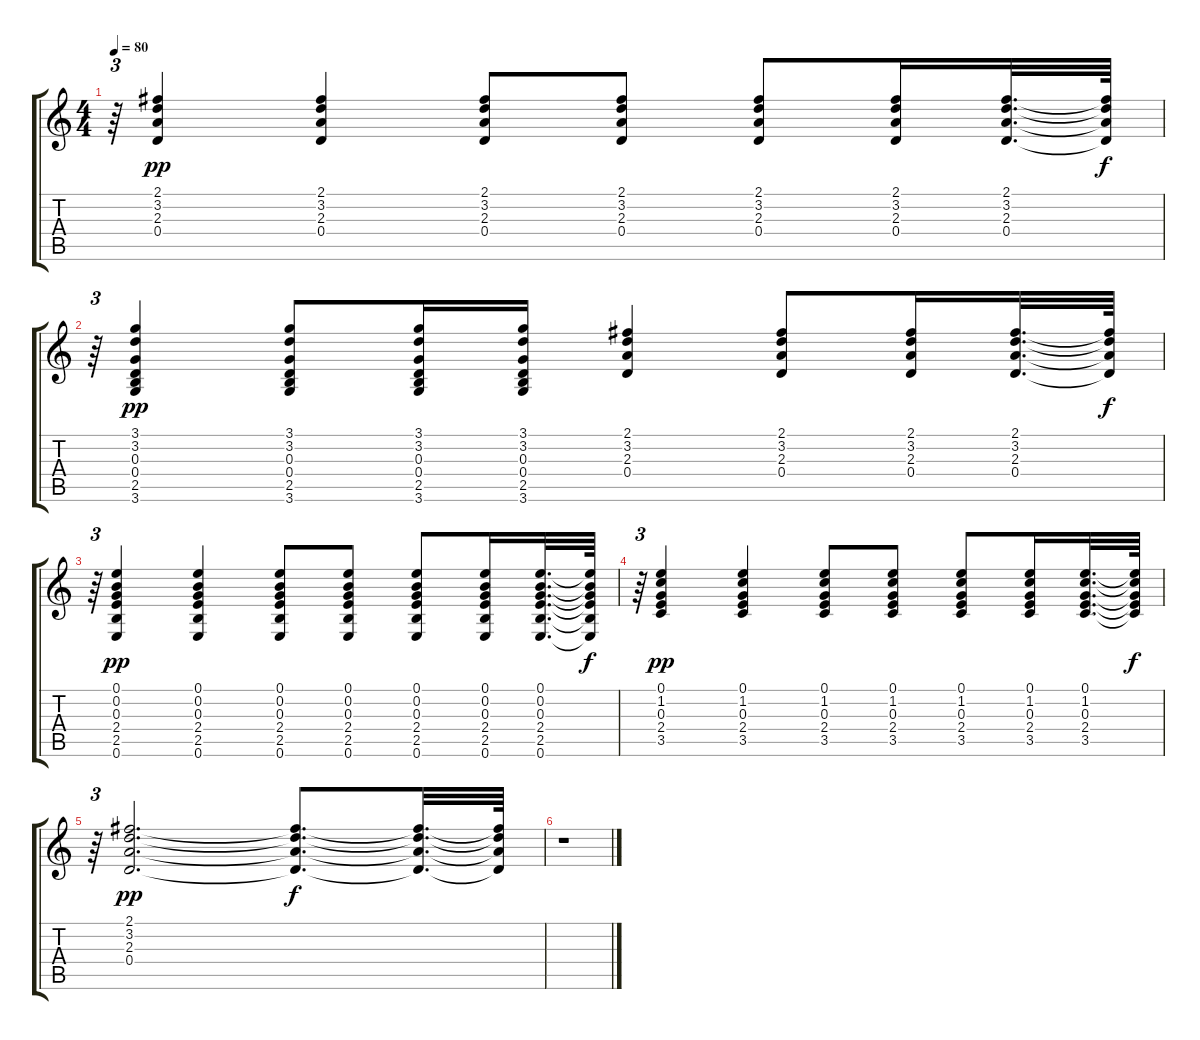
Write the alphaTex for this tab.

\track "" {instrument acousticguitarsteel bank 1}
\staff {score tabs}
\tuning (E4 B3 G3 D3 A2 E2) {hide}
\ts (4 4)
\tempo 80
\clef g2
\ks c
r.64{tu (3 2) dy f} (2.1 3.2 2.3 0.4).4{dy pp} (2.1 3.2 2.3 0.4).4 (2.1 3.2 2.3 0.4).8 (2.1 3.2 2.3 0.4).8 (2.1 3.2 2.3 0.4).8 (2.1 3.2 2.3 0.4).16 (2.1 3.2 2.3 0.4).32{d} (2.1{t} 3.2{t} 2.3{t} 0.4{t}).64{dy f} |
r.64{tu (3 2)} (3.1 3.2 0.3 0.4 2.5 3.6).4{dy pp} (3.1 3.2 0.3 0.4 2.5 3.6).8 (3.1 3.2 0.3 0.4 2.5 3.6).16 (3.1 3.2 0.3 0.4 2.5 3.6).16 (2.1 3.2 2.3 0.4).4 (2.1 3.2 2.3 0.4).8 (2.1 3.2 2.3 0.4).16 (2.1 3.2 2.3 0.4).32{d} (2.1{t} 3.2{t} 2.3{t} 0.4{t}).64{dy f} |
r.64{tu (3 2)} (0.1 0.2 0.3 2.4 2.5 0.6).4{dy pp} (0.1 0.2 0.3 2.4 2.5 0.6).4 (0.1 0.2 0.3 2.4 2.5 0.6).8 (0.1 0.2 0.3 2.4 2.5 0.6).8 (0.1 0.2 0.3 2.4 2.5 0.6).8 (0.1 0.2 0.3 2.4 2.5 0.6).16 (0.1 0.2 0.3 2.4 2.5 0.6).32{d} (0.1{t} 0.2{t} 0.3{t} 2.4{t} 2.5{t} 0.6{t}).64{dy f} |
r.64{tu (3 2)} (0.1 1.2 0.3 2.4 3.5).4{dy pp} (0.1 1.2 0.3 2.4 3.5).4 (0.1 1.2 0.3 2.4 3.5).8 (0.1 1.2 0.3 2.4 3.5).8 (0.1 1.2 0.3 2.4 3.5).8 (0.1 1.2 0.3 2.4 3.5).16 (0.1 1.2 0.3 2.4 3.5).32{d} (0.1{t} 1.2{t} 0.3{t} 2.4{t} 3.5{t}).64{dy f} |
r.64{tu (3 2)} (2.1 3.2 2.3 0.4).2{d dy pp} (2.1{t} 3.2{t} 2.3{t} 0.4{t}).8{d dy f} (2.1{t} 3.2{t} 2.3{t} 0.4{t}).32{d} (2.1{t} 3.2{t} 2.3{t} 0.4{t}).64 |
r.1
